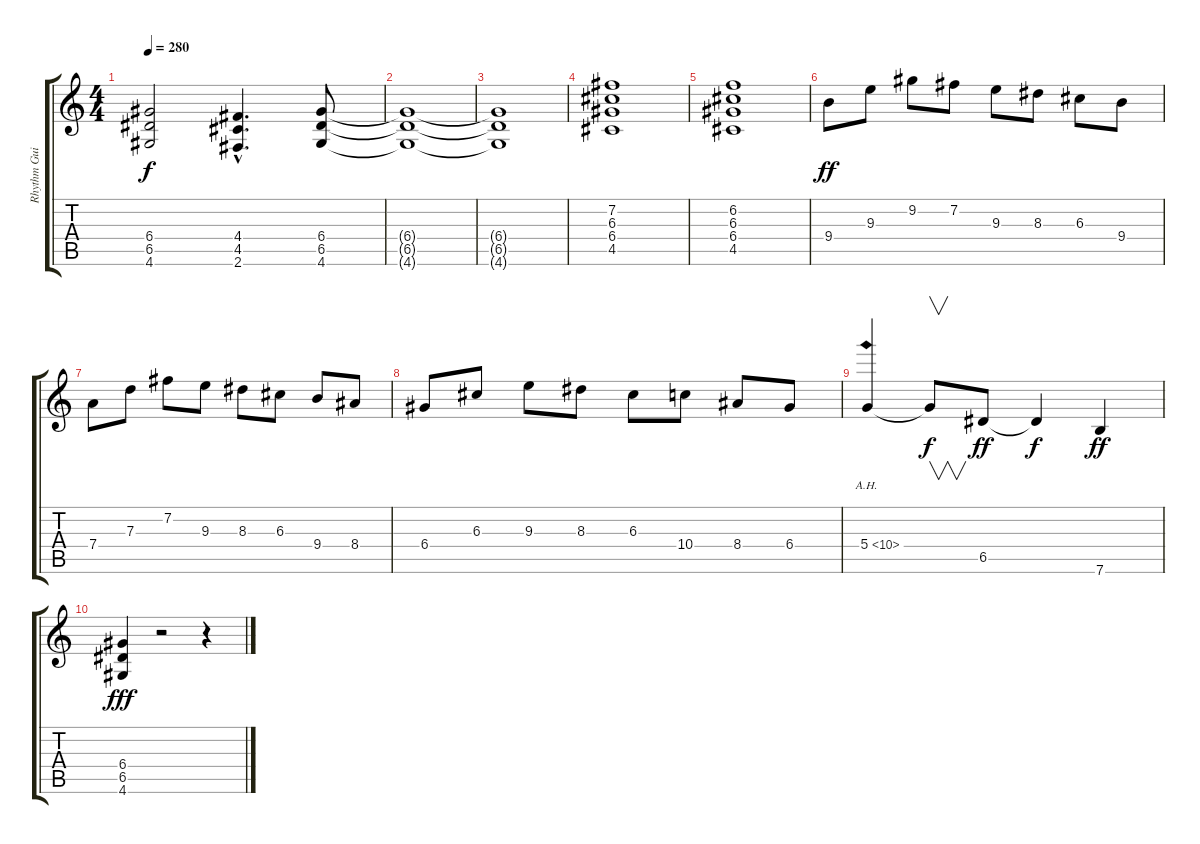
\track ("Rhythm Guitar" "Rhythm Gui") {instrument distortionguitar}
\staff {score tabs}
\tuning (E4 B3 G3 D3 A2 E2) {hide}
\ts (4 4)
\tempo 280
\clef g2
\ks c
(6.4{t} 6.5{t} 4.6{t}).2{dy f} (4.4{hac} 4.5{hac} 2.6{hac}).4{d} (6.4 6.5 4.6).8 |
(6.4{t} 6.5{t} 4.6{t}).1 |
(6.4{t} 6.5{t} 4.6{t}).1 |
(7.2 6.3 6.4 4.5).1 |
(6.2 6.3 6.4 4.5).1 |
9.4.8{dy ff volume 16} 9.3.8{volume 16} 9.2.8 7.2.8 9.3.8 8.3.8 6.3.8 9.4.8 |
7.4.8 7.3.8 7.2.8 9.3.8 8.3.8 6.3.8 9.4.8 8.4.8 |
6.4.8 6.3.8 9.3.8 8.3.8 6.3.8 10.4.8 8.4.8 6.4.8 |
5.4{ah 5}.4 5.4{t}.8{v dy f} 6.5.8{dy ff} 6.5{t}.4{dy f} 7.6.4{dy ff} |
(6.4 6.5 4.6).4{dy fff} r.2 r.4
